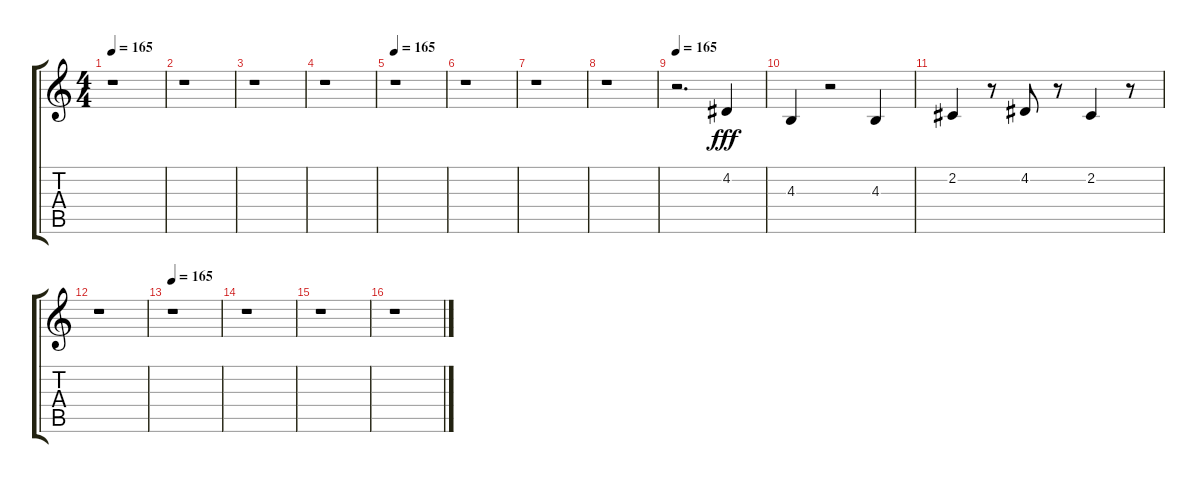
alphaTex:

\track "" {instrument tenorsax}
\staff {score tabs}
\tuning (E4 B3 G3 D3 A2 E2) {hide}
\ts (4 4)
\tempo 165
\clef g2
\ks c
r.1{dy fff instrument tenorsax} |
r.1 |
r.1 |
r.1 |
\tempo 165
r.1 |
r.1 |
r.1 |
r.1 |
\tempo 165
r.2{d} 4.2.4 |
4.3.4 r.2 4.3.4 |
2.2.4 r.8 4.2.8 r.8 2.2.4 r.8 |
r.1 |
\tempo 165
r.1 |
r.1 |
r.1 |
r.1
